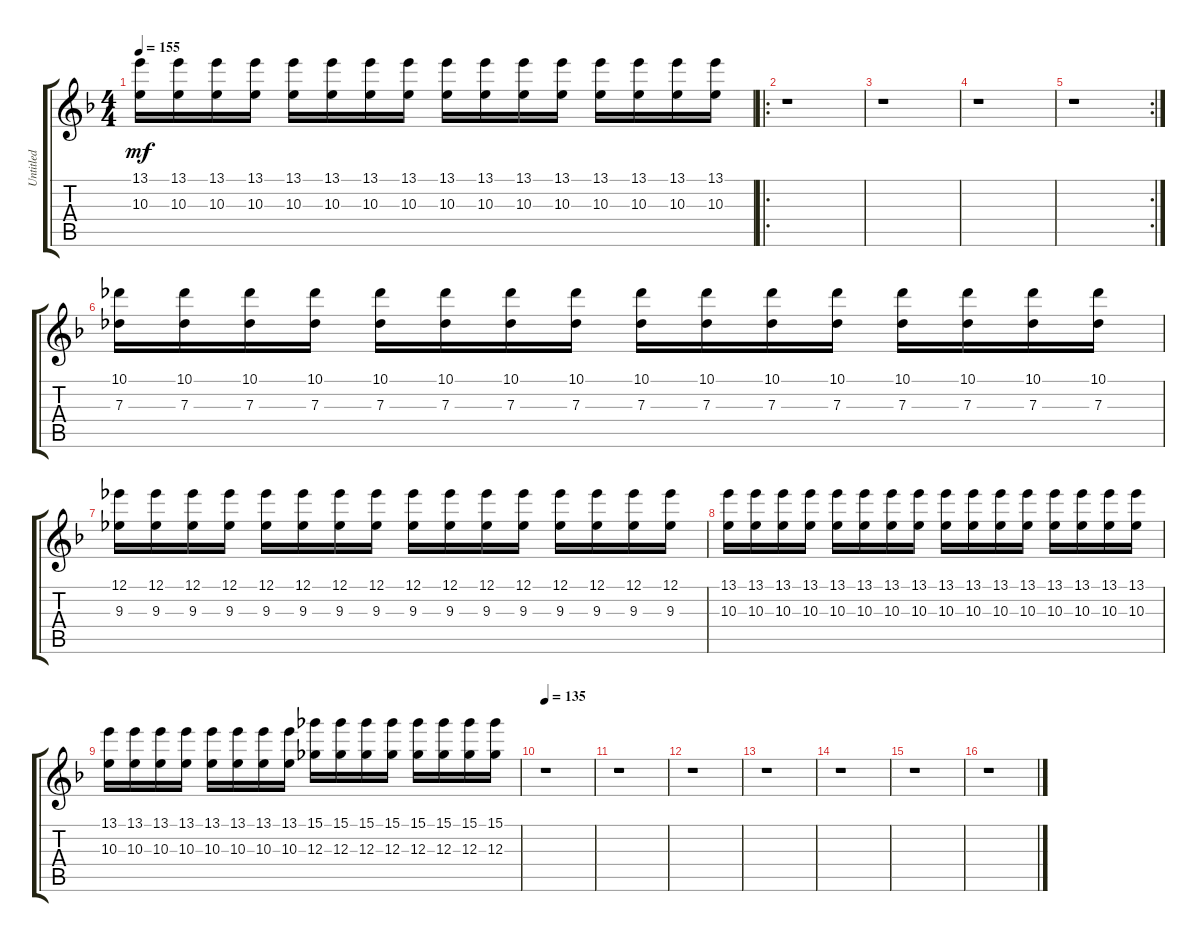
\track ("Untitled" "Untitled") {instrument electricguitarjazz}
\staff {score tabs}
\tuning (Eb4 Bb3 Gb3 Db3 Ab2 Db2) {hide}
\ts (4 4)
\tempo 155
\clef g2
\ks f
(13.1 10.3).16{dy mf} (13.1 10.3).16 (13.1 10.3).16 (13.1 10.3).16 (13.1 10.3).16 (13.1 10.3).16 (13.1 10.3).16 (13.1 10.3).16 (13.1 10.3).16 (13.1 10.3).16 (13.1 10.3).16 (13.1 10.3).16 (13.1 10.3).16 (13.1 10.3).16 (13.1 10.3).16 (13.1 10.3).16 |
\ro
r.1 |
r.1 |
r.1 |
\rc 2
r.1 |
(10.1 7.3).16 (10.1 7.3).16 (10.1 7.3).16 (10.1 7.3).16 (10.1 7.3).16 (10.1 7.3).16 (10.1 7.3).16 (10.1 7.3).16 (10.1 7.3).16 (10.1 7.3).16 (10.1 7.3).16 (10.1 7.3).16 (10.1 7.3).16 (10.1 7.3).16 (10.1 7.3).16 (10.1 7.3).16 |
(12.1 9.3).16 (12.1 9.3).16 (12.1 9.3).16 (12.1 9.3).16 (12.1 9.3).16 (12.1 9.3).16 (12.1 9.3).16 (12.1 9.3).16 (12.1 9.3).16 (12.1 9.3).16 (12.1 9.3).16 (12.1 9.3).16 (12.1 9.3).16 (12.1 9.3).16 (12.1 9.3).16 (12.1 9.3).16 |
(13.1 10.3).16 (13.1 10.3).16 (13.1 10.3).16 (13.1 10.3).16 (13.1 10.3).16 (13.1 10.3).16 (13.1 10.3).16 (13.1 10.3).16 (13.1 10.3).16 (13.1 10.3).16 (13.1 10.3).16 (13.1 10.3).16 (13.1 10.3).16 (13.1 10.3).16 (13.1 10.3).16 (13.1 10.3).16 |
(13.1 10.3).16 (13.1 10.3).16 (13.1 10.3).16 (13.1 10.3).16 (13.1 10.3).16 (13.1 10.3).16 (13.1 10.3).16 (13.1 10.3).16 (15.1 12.3).16 (15.1 12.3).16 (15.1 12.3).16 (15.1 12.3).16 (15.1 12.3).16 (15.1 12.3).16 (15.1 12.3).16 (15.1 12.3).16 |
\tempo 135
r.1 |
r.1 |
r.1 |
r.1 |
r.1 |
r.1 |
r.1
